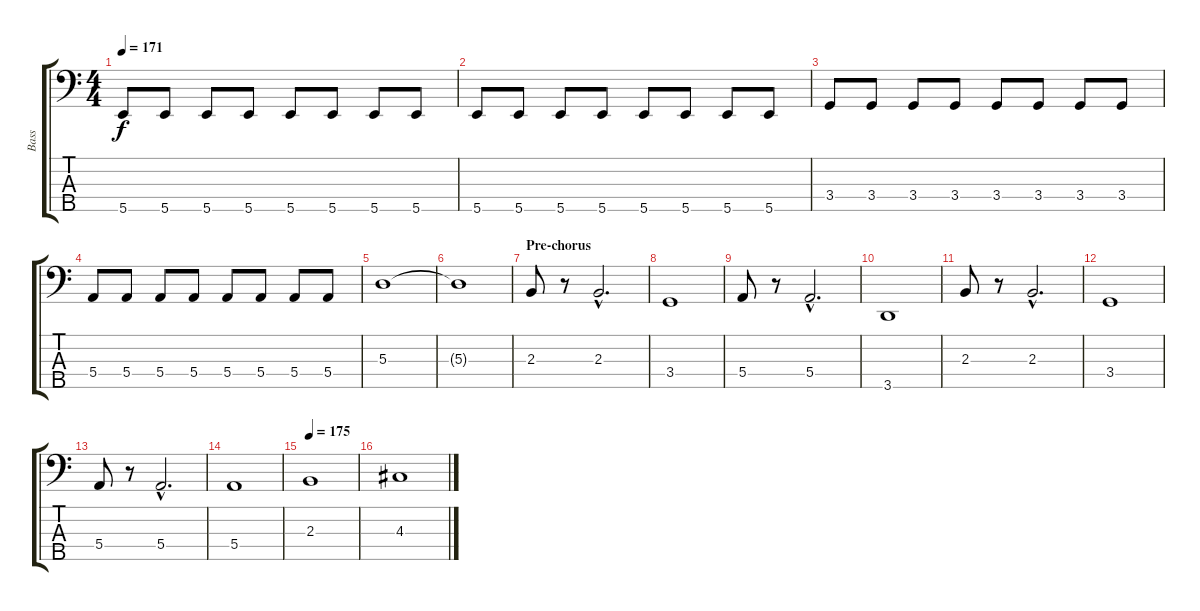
\track ("Bass" "Bass") {instrument electricbassfinger}
\staff {score tabs}
\tuning (G2 D2 A1 E1 B0) {hide}
\ts (4 4)
\tempo 171
\clef f4
\ks c
5.5.8{dy f} 5.5.8 5.5.8 5.5.8 5.5.8 5.5.8 5.5.8 5.5.8 |
5.5.8 5.5.8 5.5.8 5.5.8 5.5.8 5.5.8 5.5.8 5.5.8 |
3.4.8 3.4.8 3.4.8 3.4.8 3.4.8 3.4.8 3.4.8 3.4.8 |
5.4.8 5.4.8 5.4.8 5.4.8 5.4.8 5.4.8 5.4.8 5.4.8 |
5.3.1 |
5.3{t}.1 |
\section ("" "Pre-chorus")
2.3.8 r.8 2.3{hac}.2{d} |
3.4.1 |
5.4.8 r.8 5.4{hac}.2{d} |
3.5.1 |
2.3.8 r.8 2.3{hac}.2{d} |
3.4.1 |
5.4.8 r.8 5.4{hac}.2{d} |
5.4.1 |
\tempo 167
\tempo 175
2.3.1 |
4.3.1
